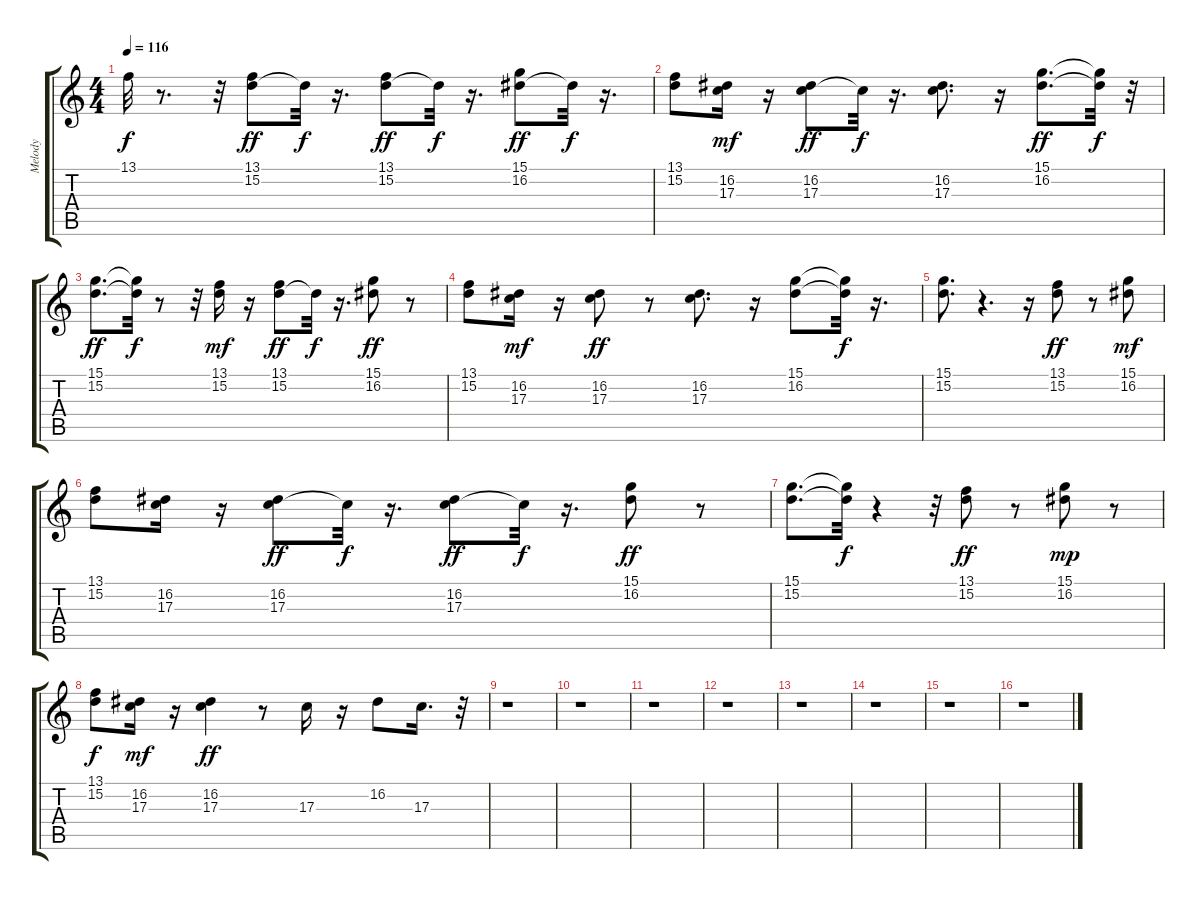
\track ("Melody" "Melody") {instrument lead6voice}
\staff {score tabs}
\tuning (E4 B3 G3 D3 A2 E2) {hide}
\ts (4 4)
\tempo 116
\clef g2
\ks c
13.1{t}.32{dy f} r.8{d} r.32 (13.1 15.2).8{dy ff} 15.2{t}.32{dy f} r.16{d} (13.1 15.2).8{dy ff} 15.2{t}.32{dy f} r.16{d} (15.1 16.2).8{dy ff} 16.2{t}.32{dy f} r.16{d} |
(13.1 15.2).8 (16.2 17.3).16{dy mf} r.16 (16.2 17.3).8{dy ff} 17.3{t}.32{dy f} r.16{d} (16.2 17.3).8{d} r.16 (15.1 16.2).8{d dy ff} (15.1{t} 16.2{t}).32{dy f} r.32 |
(15.1 15.2).8{d dy ff} (15.1{t} 15.2{t}).32{dy f} r.8 r.32 (13.1 15.2).16{dy mf} r.16 (13.1 15.2).8{dy ff} 15.2{t}.32{dy f} r.16{d} (15.1 16.2).8{dy ff} r.8 |
(13.1 15.2).8 (16.2 17.3).16{dy mf} r.16 (16.2 17.3).8{dy ff} r.8 (16.2 17.3).8{d} r.16 (15.1 16.2).8 (15.1{t} 16.2{t}).32{dy f} r.16{d} |
(15.1 15.2).8{d} r.4{d} r.16 (13.1 15.2).8{dy ff} r.8 (15.1 16.2).8{dy mf} |
(13.1 15.2).8 (16.2 17.3).16 r.16 (16.2 17.3).8{dy ff} 17.3{t}.32{dy f} r.16{d} (16.2 17.3).8{dy ff} 17.3{t}.32{dy f} r.16{d} (15.1 16.2).8{dy ff} r.8 |
(15.1 15.2).8{d} (15.1{t} 15.2{t}).32{dy f} r.4 r.32 (13.1 15.2).8{dy ff} r.8 (15.1 16.2).8{dy mp} r.8 |
(13.1 15.2).8{dy f} (16.2 17.3).16{dy mf} r.16 (16.2 17.3).4{dy ff} r.8 17.3.16 r.16 16.2.8 17.3.16{d} r.32 |
r.1 |
r.1 |
r.1 |
r.1 |
r.1 |
r.1 |
r.1 |
r.1
